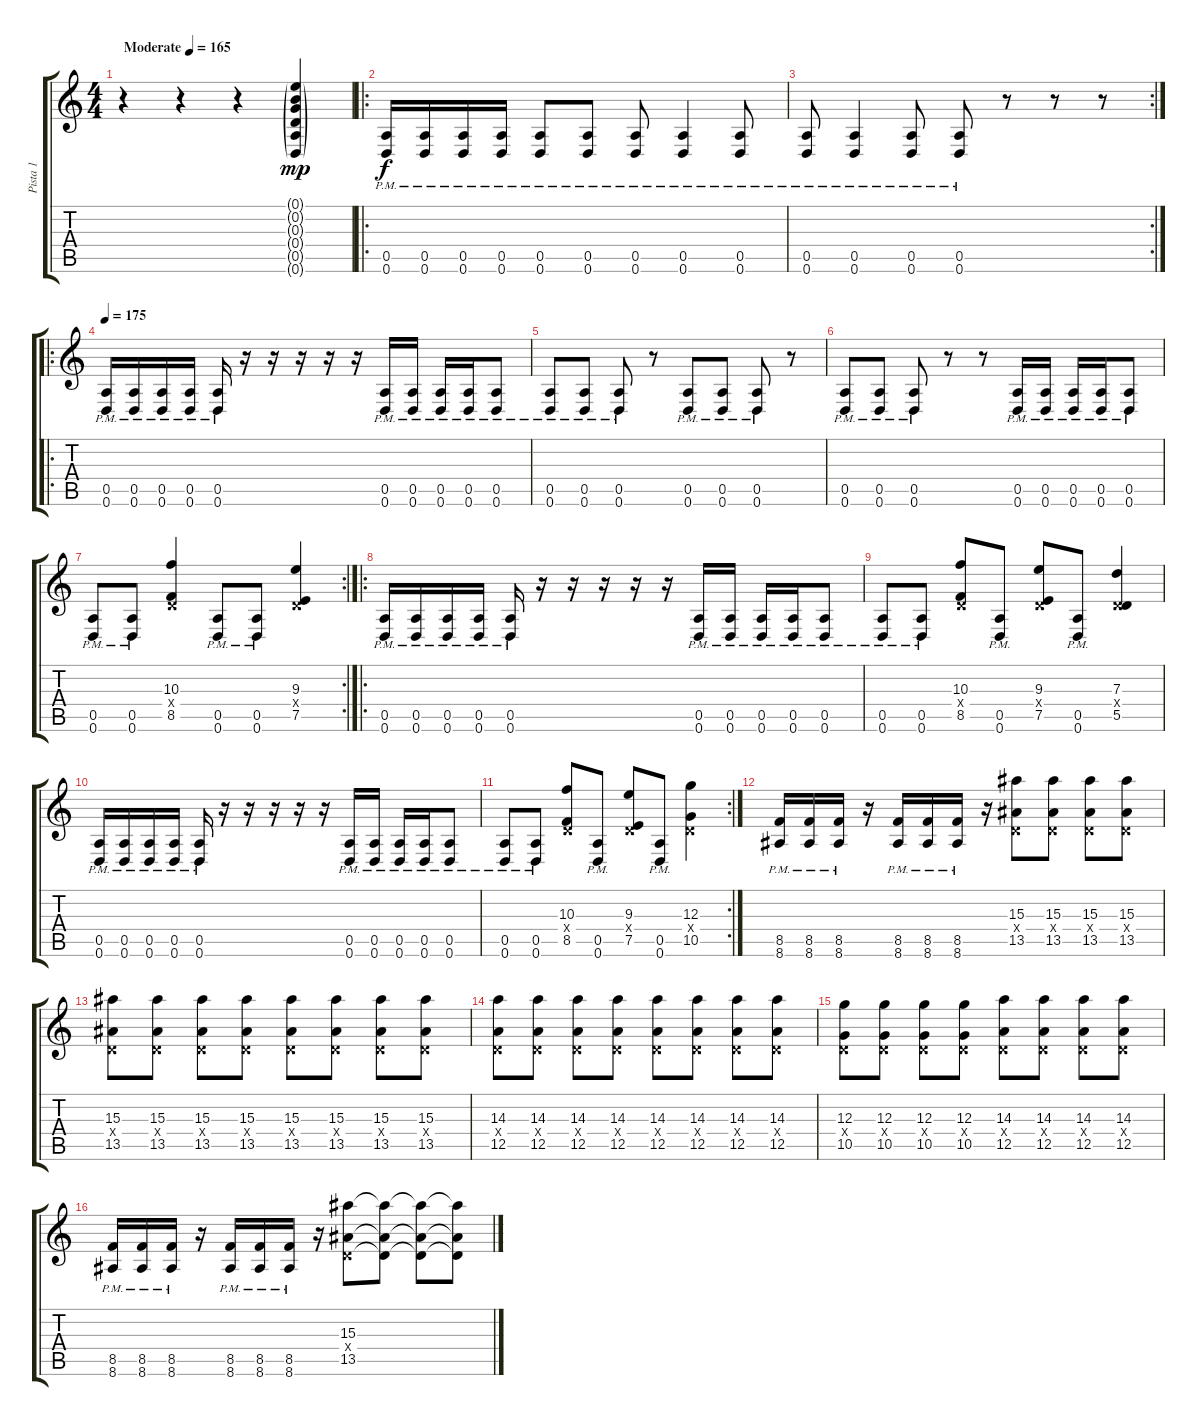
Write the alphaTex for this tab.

\track ("Pista 1" "Pista 1") {instrument overdrivenguitar}
\staff {score tabs}
\tuning (E4 B3 G3 D3 A2 D2) {hide}
\ts (4 4)
\tempo (165 "Moderate")
\clef g2
\ks c
r.4{dy mp instrument overdrivenguitar} r.4 r.4 (0.1{g} 0.2{g} 0.3{g} 0.4{g} 0.5{g} 0.6{g}).4 |
\ro
(0.5{pm} 0.6{pm}).16{dy f} (0.5{pm} 0.6{pm}).16 (0.5{pm} 0.6{pm}).16 (0.5{pm} 0.6{pm}).16 (0.5{pm} 0.6{pm}).8 (0.5{pm} 0.6{pm}).8 (0.5{pm} 0.6{pm}).8 (0.5{pm} 0.6{pm}).4 (0.5{pm} 0.6{pm}).8 |
\rc 2
(0.5{pm} 0.6{pm}).8 (0.5{pm} 0.6{pm}).4 (0.5{pm} 0.6{pm}).8 (0.5{pm} 0.6{pm}).8 r.8 r.8 r.8 |
\ro
\tempo 175
(0.5{pm} 0.6{pm}).16 (0.5{pm} 0.6{pm}).16 (0.5{pm} 0.6{pm}).16 (0.5{pm} 0.6{pm}).16 (0.5{pm} 0.6{pm}).16 r.16 r.16 r.16 r.16 r.16 (0.5{pm} 0.6{pm}).16 (0.5{pm} 0.6{pm}).16 (0.5{pm} 0.6{pm}).16 (0.5{pm} 0.6{pm}).16 (0.5{pm} 0.6{pm}).8 |
(0.5{pm} 0.6{pm}).8 (0.5{pm} 0.6{pm}).8 (0.5{pm} 0.6{pm}).8 r.8 (0.5{pm} 0.6{pm}).8 (0.5{pm} 0.6{pm}).8 (0.5{pm} 0.6{pm}).8 r.8 |
(0.5{pm} 0.6{pm}).8 (0.5{pm} 0.6{pm}).8 (0.5{pm} 0.6{pm}).8 r.8 r.8 (0.5{pm} 0.6{pm}).16 (0.5{pm} 0.6{pm}).16 (0.5{pm} 0.6{pm}).16 (0.5{pm} 0.6{pm}).16 (0.5{pm} 0.6{pm}).8 |
\rc 2
(0.5{pm} 0.6{pm}).8 (0.5{pm} 0.6{pm}).8 (10.3 0.4{x} 8.5).4 (0.5{pm} 0.6{pm}).8 (0.5{pm} 0.6{pm}).8 (9.3 0.4{x} 7.5).4 |
\ro
(0.5{pm} 0.6{pm}).16 (0.5{pm} 0.6{pm}).16 (0.5{pm} 0.6{pm}).16 (0.5{pm} 0.6{pm}).16 (0.5{pm} 0.6{pm}).16 r.16 r.16 r.16 r.16 r.16 (0.5{pm} 0.6{pm}).16 (0.5{pm} 0.6{pm}).16 (0.5{pm} 0.6{pm}).16 (0.5{pm} 0.6{pm}).16 (0.5{pm} 0.6{pm}).8 |
(0.5{pm} 0.6).8 (0.5{pm} 0.6).8 (10.3 0.4{x} 8.5).8 (0.5{pm} 0.6).8 (9.3 0.4{x} 7.5).8 (0.5{pm} 0.6).8 (7.3 0.4{x} 5.5).4 |
(0.5{pm} 0.6{pm}).16 (0.5{pm} 0.6{pm}).16 (0.5{pm} 0.6{pm}).16 (0.5{pm} 0.6{pm}).16 (0.5{pm} 0.6{pm}).16 r.16 r.16 r.16 r.16 r.16 (0.5{pm} 0.6{pm}).16 (0.5{pm} 0.6{pm}).16 (0.5{pm} 0.6{pm}).16 (0.5{pm} 0.6{pm}).16 (0.5{pm} 0.6{pm}).8 |
\rc 2
(0.5{pm} 0.6).8 (0.5{pm} 0.6).8 (10.3 0.4{x} 8.5).8 (0.5{pm} 0.6).8 (9.3 0.4{x} 7.5).8 (0.5{pm} 0.6).8 (12.3 0.4{x} 10.5).4 |
(8.5{pm} 8.6).16 (8.5{pm} 8.6).16 (8.5{pm} 8.6).16 r.16 (8.5{pm} 8.6).16 (8.5{pm} 8.6).16 (8.5{pm} 8.6).16 r.16 (15.3 0.4{x} 13.5).8 (15.3 0.4{x} 13.5).8 (15.3 0.4{x} 13.5).8 (15.3 0.4{x} 13.5).8 |
(15.3 0.4{x} 13.5).8 (15.3 0.4{x} 13.5).8 (15.3 0.4{x} 13.5).8 (15.3 0.4{x} 13.5).8 (15.3 0.4{x} 13.5).8 (15.3 0.4{x} 13.5).8 (15.3 0.4{x} 13.5).8 (15.3 0.4{x} 13.5).8 |
(14.3 0.4{x} 12.5).8 (14.3 0.4{x} 12.5).8 (14.3 0.4{x} 12.5).8 (14.3 0.4{x} 12.5).8 (14.3 0.4{x} 12.5).8 (14.3 0.4{x} 12.5).8 (14.3 0.4{x} 12.5).8 (14.3 0.4{x} 12.5).8 |
(12.3 0.4{x} 10.5).8 (12.3 0.4{x} 10.5).8 (12.3 0.4{x} 10.5).8 (12.3 0.4{x} 10.5).8 (14.3 0.4{x} 12.5).8 (14.3 0.4{x} 12.5).8 (14.3 0.4{x} 12.5).8 (14.3 0.4{x} 12.5).8 |
(8.5{pm} 8.6).16 (8.5{pm} 8.6).16 (8.5{pm} 8.6).16 r.16 (8.5{pm} 8.6).16 (8.5{pm} 8.6).16 (8.5{pm} 8.6).16 r.16 (15.3 0.4{x} 13.5).8 (15.3{t} 0.4{t} 13.5{t}).8 (15.3{t} 0.4{t} 13.5{t}).8 (15.3{t} 0.4{t} 13.5{t}).8
